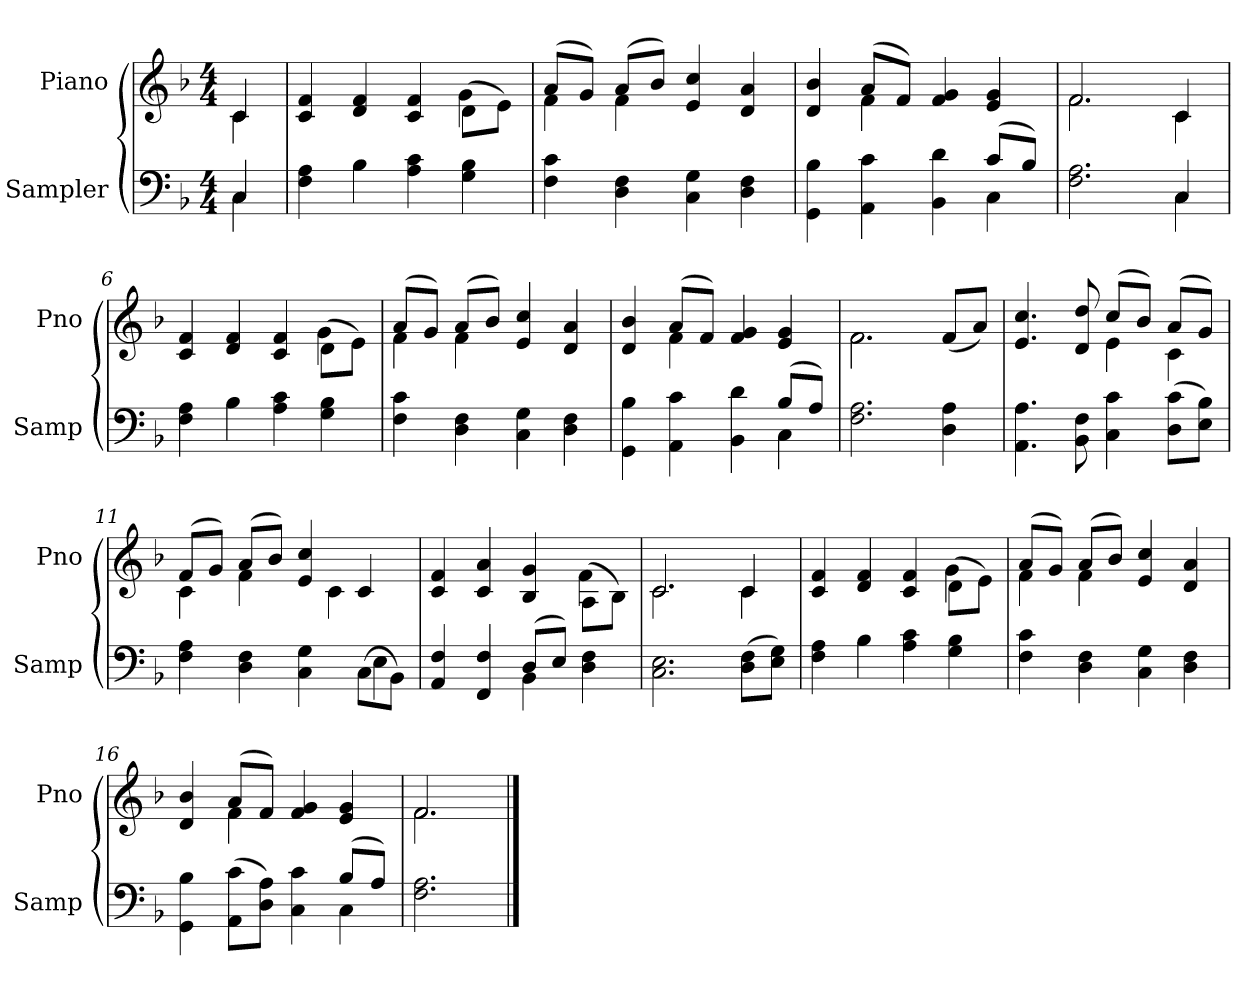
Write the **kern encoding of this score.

**kern	**kern
*part2	*part1
*staff2	*staff1
*I"Sampler	*I"Piano
*I'Samp	*I'Pno
*clefF4	*clefG2
*k[b-]	*k[b-]
*F:	*F:
*M4/4	*M4/4
=1	=1
*^	*^
4C/	4C	4c/	4c
*v	*v	*	*
=2	=2	=2
4F 4A	4c 4f	2.ryy
4B-	4d 4f	.
4A 4c	4c 4f	.
4G 4B-	(8d\L	4g
.	8e\J)	.
=3	=3	=3
4F 4c	(8a/L	4f
.	8g/J)	.
4D 4F	(8a/L	4f
.	8b-/J)	.
4C 4G	4e 4cc	2ryy
4D 4F	4d 4a	.
=4	=4	=4
*^	*	*
4GG 4B-	2.ryy	4d 4b-	4ryy
4AA 4c	.	(8a/L	4f
.	.	8f/J)	.
4BB- 4d	.	4f 4g	2ryy
(8c/L	4C	4e 4g	.
8B-/J)	.	.	.
=5	=5	=5	=5
2.F 2.A	2.ryy	2.f/	2.f
4C/	4C	4c/	4c
*v	*v	*	*
=6	=6	=6
4F 4A	4c 4f	2.ryy
4B-	4d 4f	.
4A 4c	4c 4f	.
4G 4B-	(8d\L	4g
.	8e\J)	.
=7	=7	=7
4F 4c	(8a/L	4f
.	8g/J)	.
4D 4F	(8a/L	4f
.	8b-/J)	.
4C 4G	4e 4cc	2ryy
4D 4F	4d 4a	.
=8	=8	=8
*^	*	*
4GG 4B-	2.ryy	4d/ 4b-/	4ryy
4AA 4c	.	(8a/L	4f
.	.	8f/J)	.
4BB- 4d	.	4f 4g	2ryy
(8B-/L	4C	4e 4g	.
8A/J)	.	.	.
*v	*v	*	*
=9	=9	=9
2.F 2.A	2.f\	2.f
4D 4A	(8f/L	4ryy
.	8a/J)	.
=10	=10	=10
4.AA 4.A	4.e 4.cc	2ryy
8BB- 8F	8d 8dd	.
4C 4c	(8cc/L	4e
.	8b-/J)	.
(8D\ 8c\L	(8a/L	4c
8E\ 8B-\J)	8g/J)	.
=11	=11	=11
*^	*	*
4F 4A	2.ryy	(8f/L	4c
.	.	8g/J)	.
4D 4F	.	(8a/L	4f
.	.	8b-/J)	.
4C 4G	.	4e 4cc	8ryy
.	.	.	4c
(8C\L	4E	4c/	.
8BB-\J)	.	.	8ryy
=12	=12	=12	=12
4AA 4F	2ryy	4c 4f	2.ryy
4FF 4F	.	4c 4a	.
(8D/L	4BB-	4B- 4g	.
8E/J)	.	.	.
4D 4F	4ryy	(8A\L	4f
.	.	8B-\J)	.
*v	*v	*	*
=13	=13	=13
2.C 2.E	2.c/	2.c
(8D\ 8F\L	4c/	4c
8E\ 8G\J)	.	.
=14	=14	=14
4F 4A	4c 4f	2.ryy
4B-	4d 4f	.
4A 4c	4c 4f	.
4G 4B-	(8d\L	4g
.	8e\J)	.
=15	=15	=15
4F 4c	(8a/L	4f
.	8g/J)	.
4D 4F	(8a/L	4f
.	8b-/J)	.
4C 4G	4e/ 4cc/	2ryy
4D 4F	4d/ 4a/	.
=16	=16	=16
*^	*	*
4GG 4B-	2.ryy	4d/ 4b-/	4ryy
(8AA\ 8c\L	.	(8a/L	4f
8D\ 8A\J)	.	8f/J)	.
4C 4c	.	4f 4g	2ryy
(8B-/L	4C	4e 4g	.
8A/J)	.	.	.
*v	*v	*	*
=17	=17	=17
2.F 2.A	2.f/	2.f
*	*v	*v
==	==
*-	*-
